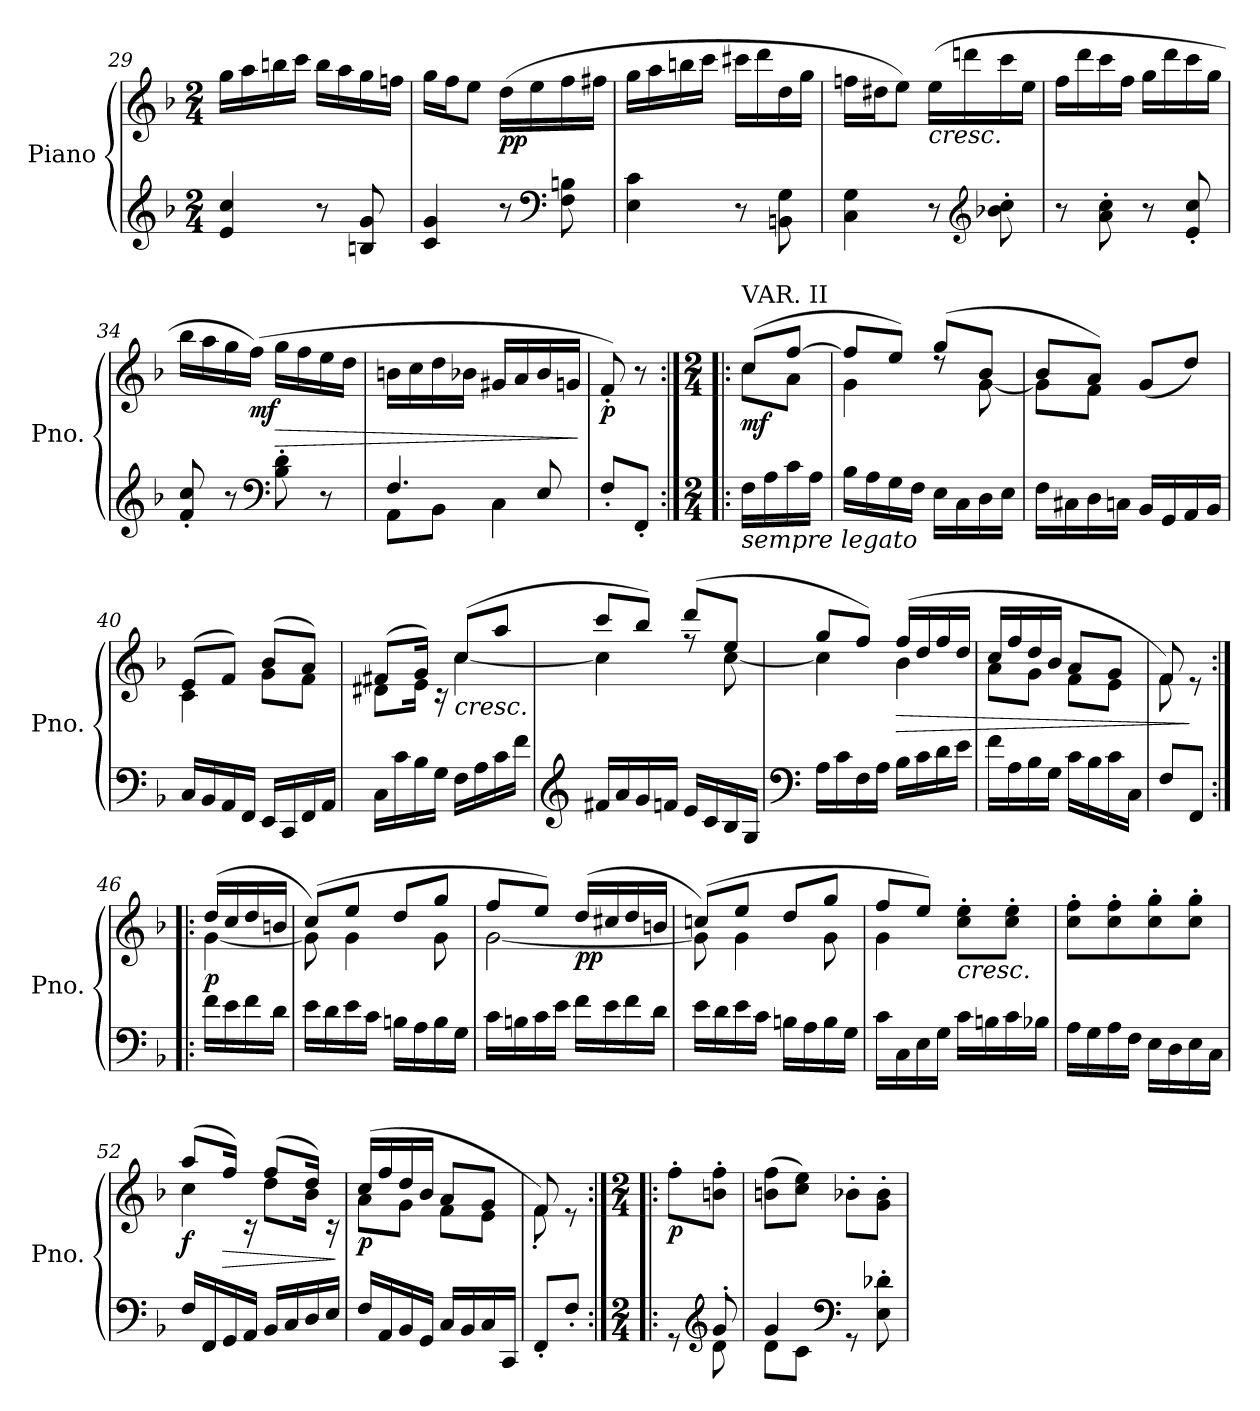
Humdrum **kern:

**kern	**kern	**dynam
*part1	*part1	*part1
*staff2	*staff1	*staff1/2
*I"Piano	*	*
*I'Pno.	*	*
*clefG2	*clefG2	*
*k[b-]	*k[b-]	*
*F:	*F:	*
*M2/4	*M2/4	*
=29	=29	=29
4e/ 4cc/	16gg\LL	.
.	16aa\	.
.	16bbn\	.
.	16ccc\JJ	.
8r	16bb\LL	.
.	16aa\	.
8Bn/ 8g/	16gg\	.
.	16ffn\JJ	.
!!LO:PB:g=z
=30	=30	=30
4c/ 4g/	16gg\LL	.
.	16ff\J	.
.	8ee\J	.
!	!	!LO:DY:b
8r	(>16dd\LL	pp
.	16ee\	.
*clefF4	*	*
8F\ 8Bn\	16ff\	.
.	16ff#X\JJ	.
=31	=31	=31
4E\ 4c\	16gg\LL	.
.	16aa\	.
.	16bbn\	.
.	16ccc\JJ	.
8r	16ccc#X\LL	.
.	16ddd\	.
8BBn\ 8G\	16dd\	.
.	16gg\JJ	.
=32	=32	=32
4C\ 4G\	16ffn\LL	.
.	16dd#X\J	.
.	8ee\J)	.
!	!LO:TX:b:i:t=cresc.	!
8r	(>16ee\LL	.
.	16dddn\	.
*clefG2	*	*
8b-X\' 8cc\'	16ccc\	.
.	16ee\JJ	.
=33	=33	=33
8r	16ff\LL	.
.	16ddd\	.
8a\' 8cc\'	16ccc\	.
.	16ff\JJ	.
8r	16gg\LL	.
.	16ddd\	.
8e/' 8cc/'	16ccc\	.
.	16gg\JJ	.
=34	=34	=34
8f/' 8cc/'	16bb-\LL	.
.	16aa\	.
8r	16gg\	.
!	!	!LO:DY:b
.	(>16ff\JJ)	mf
*clefF4	*	*
!	!	!LO:HP:b
8B-\' 8d\'	16gg\LL	>
.	16ff\	.
8r	16ee\	.
.	16dd\JJ	.
!!LO:LB:g=z
=35	=35	=35
*^	*	*
4.F/	8AA\L	16bn\LL	.
.	.	16cc\	.
.	8BB-\J	16dd\	.
.	.	16b-X\JJ	.
.	4C\	16g#X/LL	.
.	.	16a/	.
8E/	.	16b-/	.
.	.	16gn/JJ	.
*v	*v	*	*
.	.	]
=36	=36	=36
!	!	!LO:DY:b
8F'/L	8f'/)	p
8FF'/J	8r	.
!!LO:LB:g=z
=37:|!|:	=37:|!|:	=37:|!|:
*M2/4	*M2/4	*
*	*^	*
!	!LO:TX:a:t=VAR. II	!	!
!LO:TX:b:i:t=sempre legato	!	!	!
!	!	!	!LO:DY:b
16F\LL	(>8cc/L	8cc\L	mf
16A\	.	.	.
16c\	[8ff/J	8a\J	.
16A\JJ	.	.	.
=38	=38	=38	=38
16B-\LL	8ff/L]	4g\	.
16A\	.	.	.
16G\	8ee/J)	.	.
16F\JJ	.	.	.
16E\LL	(>8gg/L	8rdd	.
16C\	.	.	.
16D\	8b-/J	[8g\	.
16E\JJ	.	.	.
=39	=39	=39	=39
16F\LL	8b-/L	8g\L]	.
16C#X\	.	.	.
16D\	8a/J)	8f\J	.
16Cn\JJ	.	.	.
16BB-/LL	(>8g/L	4ryy	.
16GG/	.	.	.
16AA/	8dd/J)	.	.
16BB-/JJ	.	.	.
=40	=40	=40	=40
16C/LL	(>8e/L	4c\	.
16BB-/	.	.	.
16AA/	8f/J)	.	.
16FF/JJ	.	.	.
16EE/LL	(>8b-/L	8g\L	.
16CC/	.	.	.
16FF/	8a/J)	8f\J	.
16AA/JJ	.	.	.
=41	=41	=41	=41
16C\LL	(>8f#X/L	8d#X\L	.
16c\	.	.	.
16B-\	16g/Jk)	16e\Jk	.
16G\JJ	16rc	16ryy	.
!	!LO:TX:b:i:t=cresc.	!	!
16F\LL	(>8cc/L	[4cc\	.
16A\	.	.	.
16c\	8aa/J	.	.
16f\JJ	.	.	.
!!LO:LB:g=z	!!
=42	=42	=42	=42
*clefG2	*	*	*
16f#X/LL	8ccc/L	4cc\]	.
16a/	.	.	.
16g/	8bb-/J)	.	.
16fn/JJ	.	.	.
16e/LL	(>8ddd/L	8rff	.
16c/	.	.	.
16B-/	8ee/J	[8cc\	.
16G/JJ	.	.	.
=43	=43	=43	=43
*clefF4	*	*	*
16A\LL	8gg/L	4cc\]	.
16c\	.	.	.
16F\	8ff/J)	.	.
16A\JJ	.	.	.
!	!	!	!LO:HP:b
16B-\LL	(>16ff/LL	4b-\	>
16c\	16dd/	.	.
16d\	16ff/	.	.
16e\JJ	16dd/JJ	.	.
=44	=44	=44	=44
16f\LL	16cc/LL	8a\L	.
16A\	16ff/	.	.
16B-\	16dd/	8g\J	.
16G\JJ	16b-/JJ	.	.
16c\LL	8a/L	8f\L	.
16B-\	.	.	.
16c\	8g/J	8e\J	.
16C\JJ	.	.	.
=45	=45	=45	=45
8F/L	8f/)	8f\	.
8FF/J	8re	8ryy	]
=46:|!|:	=46:|!|:	=46:|!|:	=46:|!|:
!	!	!	!LO:DY:b
16f\LL	(>16dd/LL	[4g\	p
16e\	16cc/	.	.
16f\	16dd/	.	.
16d\JJ	16bn/JJ	.	.
!!LO:LB:g=z	!!
=47	=47	=47	=47
16e\LL	(>8cc/L)	8g\]	.
16d\	.	.	.
16e\	8ee/J	4g\	.
16c\JJ	.	.	.
16Bn\LL	8dd/L	.	.
16A\	.	.	.
16B\	8gg/J	8g\	.
16G\JJ	.	.	.
=48	=48	=48	=48
16c\LL	8ff/L	[2g\	.
16Bn\	.	.	.
16c\	8ee/J)	.	.
16e\JJ	.	.	.
!	!	!	!LO:DY:b
16f\LL	(>16dd/LL	.	pp
16e\	16cc#X/	.	.
16f\	16dd/	.	.
16d\JJ	16bn/JJ	.	.
=49	=49	=49	=49
16e\LL	(>8ccn/L)	8g\]	.
16d\	.	.	.
16e\	8ee/J	4g\	.
16c\JJ	.	.	.
16Bn\LL	8dd/L	.	.
16A\	.	.	.
16B\	8gg/J	8g\	.
16G\JJ	.	.	.
=50	=50	=50	=50
16c\LL	8ff/L	4g\	.
16C\	.	.	.
16E\	8ee/J)	.	.
16G\JJ	.	.	.
!	!LO:TX:b:i:t=cresc.	!	!
16c\LL	8cc\' 8ee\'L	4ryy	.
16Bn\	.	.	.
16c\	8cc\' 8ee\'J	.	.
16B-X\JJ	.	.	.
*	*v	*v	*
=51	=51	=51
16A\LL	8cc\' 8ff\'L	.
16G\	.	.
16A\	8cc\' 8ff\'	.
16F\JJ	.	.
16E\LL	8cc\' 8gg\'	.
16D\	.	.
16E\	8cc\' 8gg\'J	.
16C\JJ	.	.
!!LO:LB:g=z
=52	=52	=52
*	*^	*
!	!	!	!LO:DY:b
16F/LL	(>8aa/L	4cc\	f
16FF/	.	.	.
!	!	!	!LO:HP:b
16GG/	16ff/Jk)	.	>
16AA/JJ	16rc	.	.
16BB-/LL	(>8ff/L	8dd\L	.
16C/	.	.	.
16D/	16dd/Jk)	16b-\Jk	.
16E/JJ	16rc	16ryy	.
*	*v	*v	*
.	.	]
=53	=53	=53
*	*^	*
!	!	!	!LO:DY:b
16F/LL	(>16cc/LL	8a\L	p
16AA/	16ff/	.	.
16BB-/	16dd/	8g\J	.
16GG/JJ	16b-/JJ	.	.
16C/LL	8a/L	8f\L	.
16BB-/	.	.	.
16C/	8g/J	8e\J	.
16CC/JJ	.	.	.
=54	=54	=54	=54
8FF'/L	8f/)	8f'\	.
8F'/J	8re	8ryy	.
*	*v	*v	*
!!LO:PB:g=z
=55:|!|:	=55:|!|:	=55:|!|:
*M2/4	*M2/4	*
*^	*^	*
!	!	!LO:TX:a:t=VAR. III	!	!
!	!	!LO:TX:b:i:t=leggiero	!	!
!	!	!	!	!LO:DY:b
*	*	*v	*v	*
8rGG	8ryy	8ff'\L	p
*clefG2	*	*	*
8g'/	8d\	8bn\' 8ff\'J	.
=56	=56	=56	=56
4g/	8d\L	(>8bn\ 8ff\L	.
.	8c\J	8cc\ 8ee\J)	.
*clefF4	*	*	*
8rGG	4ryy	8b-X'\L	.
8E\' 8d-X\'	.	8g\' 8b-\'J	.
*v	*v	*	*
=	=	=
*-	*-	*-
